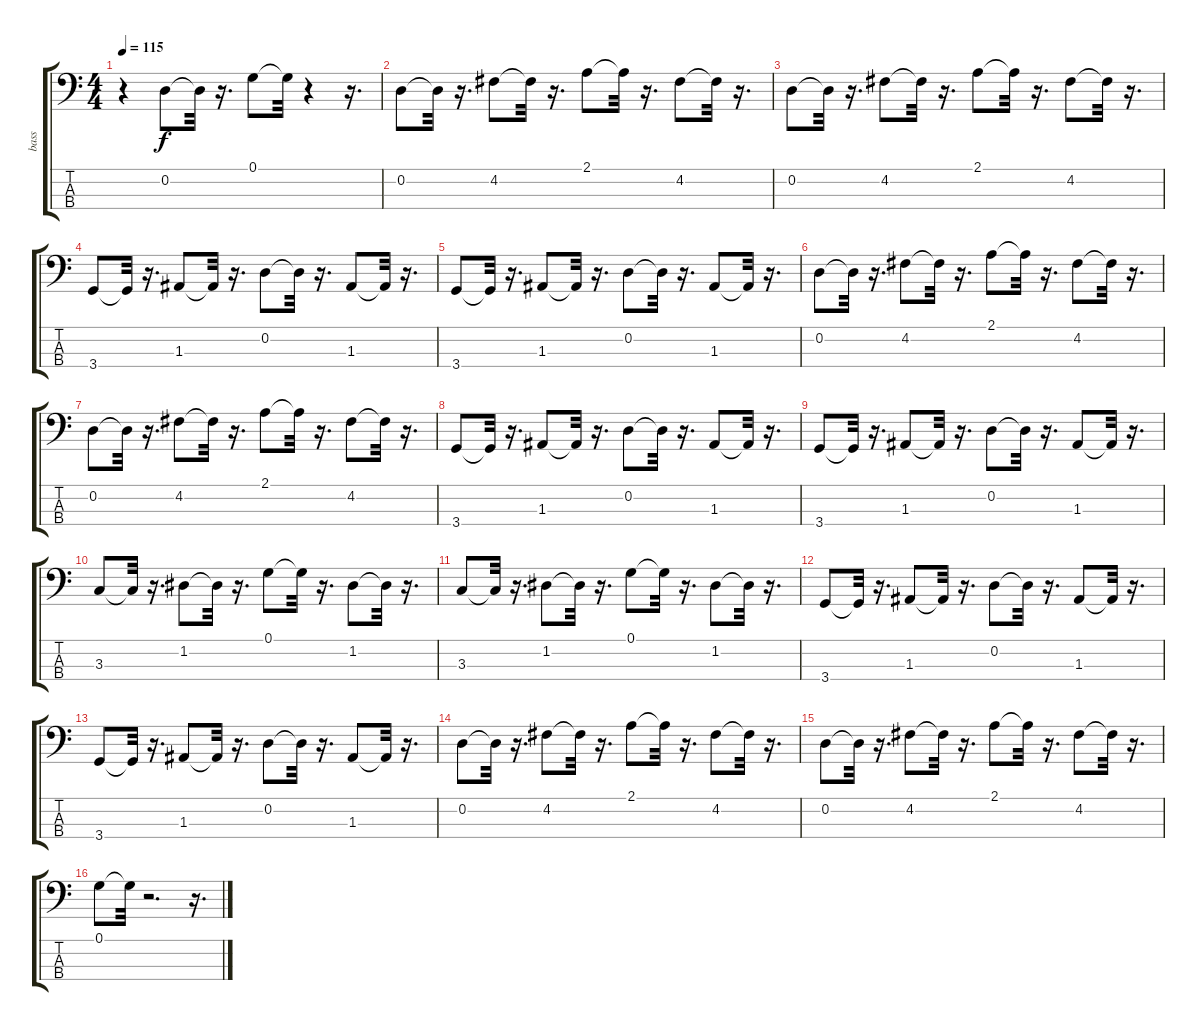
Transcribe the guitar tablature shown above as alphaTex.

\track ("bass" "bass") {instrument acousticbass}
\staff {score tabs}
\tuning (G2 D2 A1 E1) {hide}
\ts (4 4)
\tempo 115
\clef f4
\ks c
r.4{dy f} 0.2.8 0.2{t}.32 r.16{d} 0.1.8 0.1{t}.32 r.4 r.16{d} |
0.2.8 0.2{t}.32 r.16{d} 4.2.8 4.2{t}.32 r.16{d} 2.1.8 2.1{t}.32 r.16{d} 4.2.8 4.2{t}.32 r.16{d} |
0.2.8 0.2{t}.32 r.16{d} 4.2.8 4.2{t}.32 r.16{d} 2.1.8 2.1{t}.32 r.16{d} 4.2.8 4.2{t}.32 r.16{d} |
3.4.8 3.4{t}.32 r.16{d} 1.3.8 1.3{t}.32 r.16{d} 0.2.8 0.2{t}.32 r.16{d} 1.3.8 1.3{t}.32 r.16{d} |
3.4.8 3.4{t}.32 r.16{d} 1.3.8 1.3{t}.32 r.16{d} 0.2.8 0.2{t}.32 r.16{d} 1.3.8 1.3{t}.32 r.16{d} |
0.2.8 0.2{t}.32 r.16{d} 4.2.8 4.2{t}.32 r.16{d} 2.1.8 2.1{t}.32 r.16{d} 4.2.8 4.2{t}.32 r.16{d} |
0.2.8 0.2{t}.32 r.16{d} 4.2.8 4.2{t}.32 r.16{d} 2.1.8 2.1{t}.32 r.16{d} 4.2.8 4.2{t}.32 r.16{d} |
3.4.8 3.4{t}.32 r.16{d} 1.3.8 1.3{t}.32 r.16{d} 0.2.8 0.2{t}.32 r.16{d} 1.3.8 1.3{t}.32 r.16{d} |
3.4.8 3.4{t}.32 r.16{d} 1.3.8 1.3{t}.32 r.16{d} 0.2.8 0.2{t}.32 r.16{d} 1.3.8 1.3{t}.32 r.16{d} |
3.3.8 3.3{t}.32 r.16{d} 1.2.8 1.2{t}.32 r.16{d} 0.1.8 0.1{t}.32 r.16{d} 1.2.8 1.2{t}.32 r.16{d} |
3.3.8 3.3{t}.32 r.16{d} 1.2.8 1.2{t}.32 r.16{d} 0.1.8 0.1{t}.32 r.16{d} 1.2.8 1.2{t}.32 r.16{d} |
3.4.8 3.4{t}.32 r.16{d} 1.3.8 1.3{t}.32 r.16{d} 0.2.8 0.2{t}.32 r.16{d} 1.3.8 1.3{t}.32 r.16{d} |
3.4.8 3.4{t}.32 r.16{d} 1.3.8 1.3{t}.32 r.16{d} 0.2.8 0.2{t}.32 r.16{d} 1.3.8 1.3{t}.32 r.16{d} |
0.2.8 0.2{t}.32 r.16{d} 4.2.8 4.2{t}.32 r.16{d} 2.1.8 2.1{t}.32 r.16{d} 4.2.8 4.2{t}.32 r.16{d} |
0.2.8 0.2{t}.32 r.16{d} 4.2.8 4.2{t}.32 r.16{d} 2.1.8 2.1{t}.32 r.16{d} 4.2.8 4.2{t}.32 r.16{d} |
0.1.8 0.1{t}.32 r.2{d} r.16{d}
